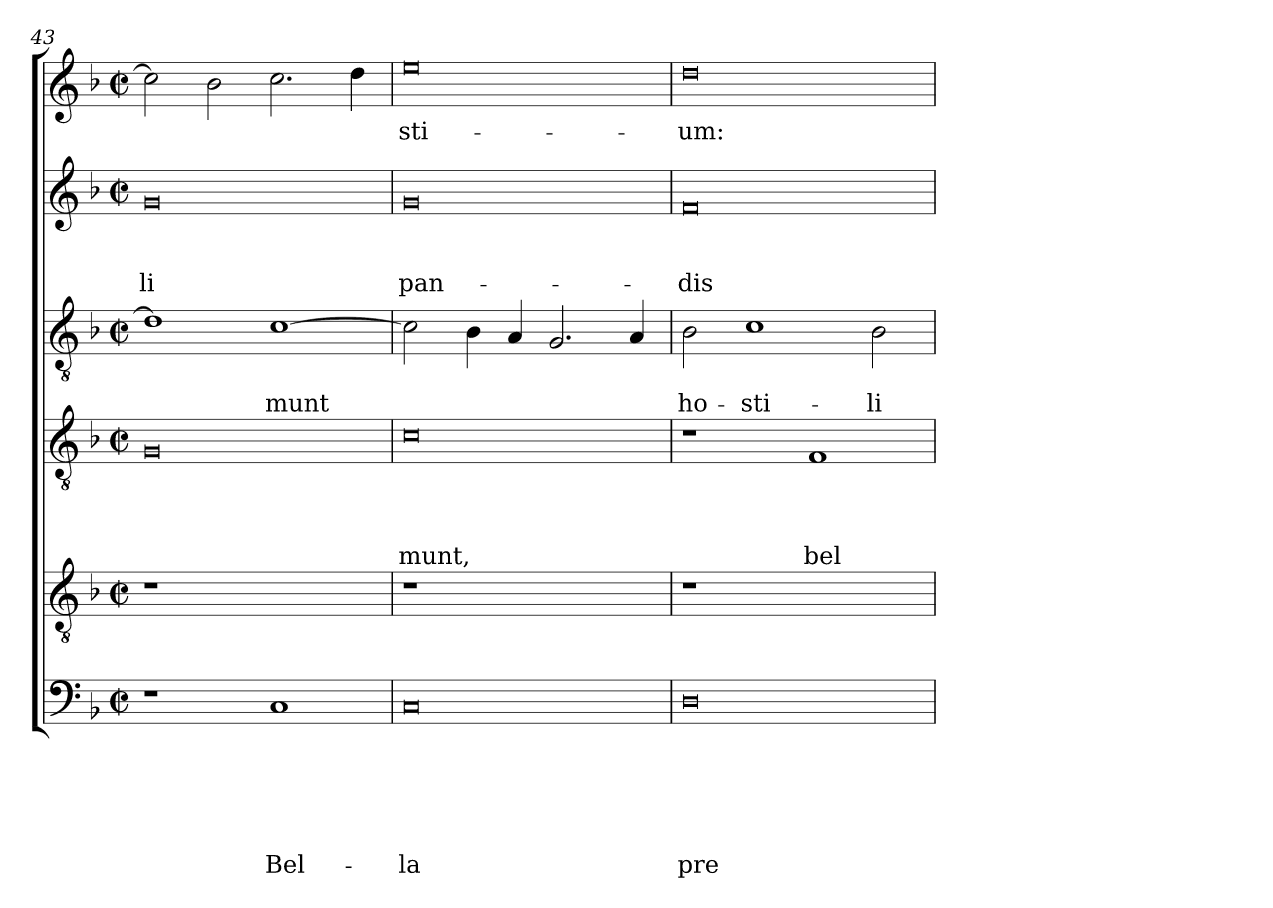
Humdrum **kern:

**kern	**text	**text	**text	**text	**text	**text	**kern	**kern	**text	**text	**text	**text	**kern	**text	**text	**kern	**text	**text	**text	**kern	**text
*part6	*part6	*part6	*part6	*part6	*part6	*part6	*part5	*part4	*part4	*part4	*part4	*part4	*part3	*part3	*part3	*part2	*part2	*part2	*part2	*part1	*part1
*staff6	*staff6	*staff6	*staff6	*staff6	*staff6	*staff6	*staff5	*staff4	*staff4	*staff4	*staff4	*staff4	*staff3	*staff3	*staff3	*staff2	*staff2	*staff2	*staff2	*staff1	*staff1
!!LO:PB:g=z
*clefF4	*	*	*	*	*	*	*clefGv2	*clefGv2	*	*	*	*	*clefGv2	*	*	*clefG2	*	*	*	*clefG2	*
*k[b-]	*	*	*	*	*	*	*k[b-]	*k[b-]	*	*	*	*	*k[b-]	*	*	*k[b-]	*	*	*	*k[b-]	*
*F:	*	*	*	*	*	*	*F:	*F:	*	*	*	*	*F:	*	*	*F:	*	*	*	*F:	*
*M2/2	*	*	*	*	*	*	*M2/2	*M2/2	*	*	*	*	*M2/2	*	*	*M2/2	*	*	*	*M2/2	*
*met(c|)	*	*	*	*	*	*	*met(c|)	*met(c|)	*	*	*	*	*met(c|)	*	*	*met(c|)	*	*	*	*met(c|)	*
=43	=43	=43	=43	=43	=43	=43	=43	=43	=43	=43	=43	=43	=43	=43	=43	=43	=43	=43	=43	=43	=43
1r	.	.	.	.	.	.	1r	0G	.	.	.	.	1d]	.	.	0g	.	.	-li	2cc\]	.
.	.	.	.	.	.	.	.	.	.	.	.	.	.	.	.	.	.	.	.	2b-\	.
1C	.	.	.	.	.	Bel-	1ryy	.	.	.	.	.	[1c	.	-munt	.	.	.	.	2.cc\	.
.	.	.	.	.	.	.	.	.	.	.	.	.	.	.	.	.	.	.	.	4dd\	.
=44	=44	=44	=44	=44	=44	=44	=44	=44	=44	=44	=44	=44	=44	=44	=44	=44	=44	=44	=44	=44	=44
0C	.	.	.	.	.	-la	1r	0c	.	.	.	-munt,	2c\]	.	.	0g	.	.	pan-	0ee	-sti-
.	.	.	.	.	.	.	.	.	.	.	.	.	4B-\	.	.	.	.	.	.	.	.
.	.	.	.	.	.	.	.	.	.	.	.	.	4A/	.	.	.	.	.	.	.	.
.	.	.	.	.	.	.	1ryy	.	.	.	.	.	2.G/	.	.	.	.	.	.	.	.
.	.	.	.	.	.	.	.	.	.	.	.	.	4A/	.	.	.	.	.	.	.	.
=45	=45	=45	=45	=45	=45	=45	=45	=45	=45	=45	=45	=45	=45	=45	=45	=45	=45	=45	=45	=45	=45
0D	.	.	.	.	.	pre-	1r	1r	.	.	.	.	2B-\	.	ho-	0f	.	.	-dis	0dd	-um:
.	.	.	.	.	.	.	.	.	.	.	.	.	1c	.	-sti-	.	.	.	.	.	.
.	.	.	.	.	.	.	1ryy	1F	.	.	.	bel-	.	.	.	.	.	.	.	.	.
.	.	.	.	.	.	.	.	.	.	.	.	.	2B-\	.	-li-	.	.	.	.	.	.
=	=	=	=	=	=	=	=	=	=	=	=	=	=	=	=	=	=	=	=	=	=
*-	*-	*-	*-	*-	*-	*-	*-	*-	*-	*-	*-	*-	*-	*-	*-	*-	*-	*-	*-	*-	*-
